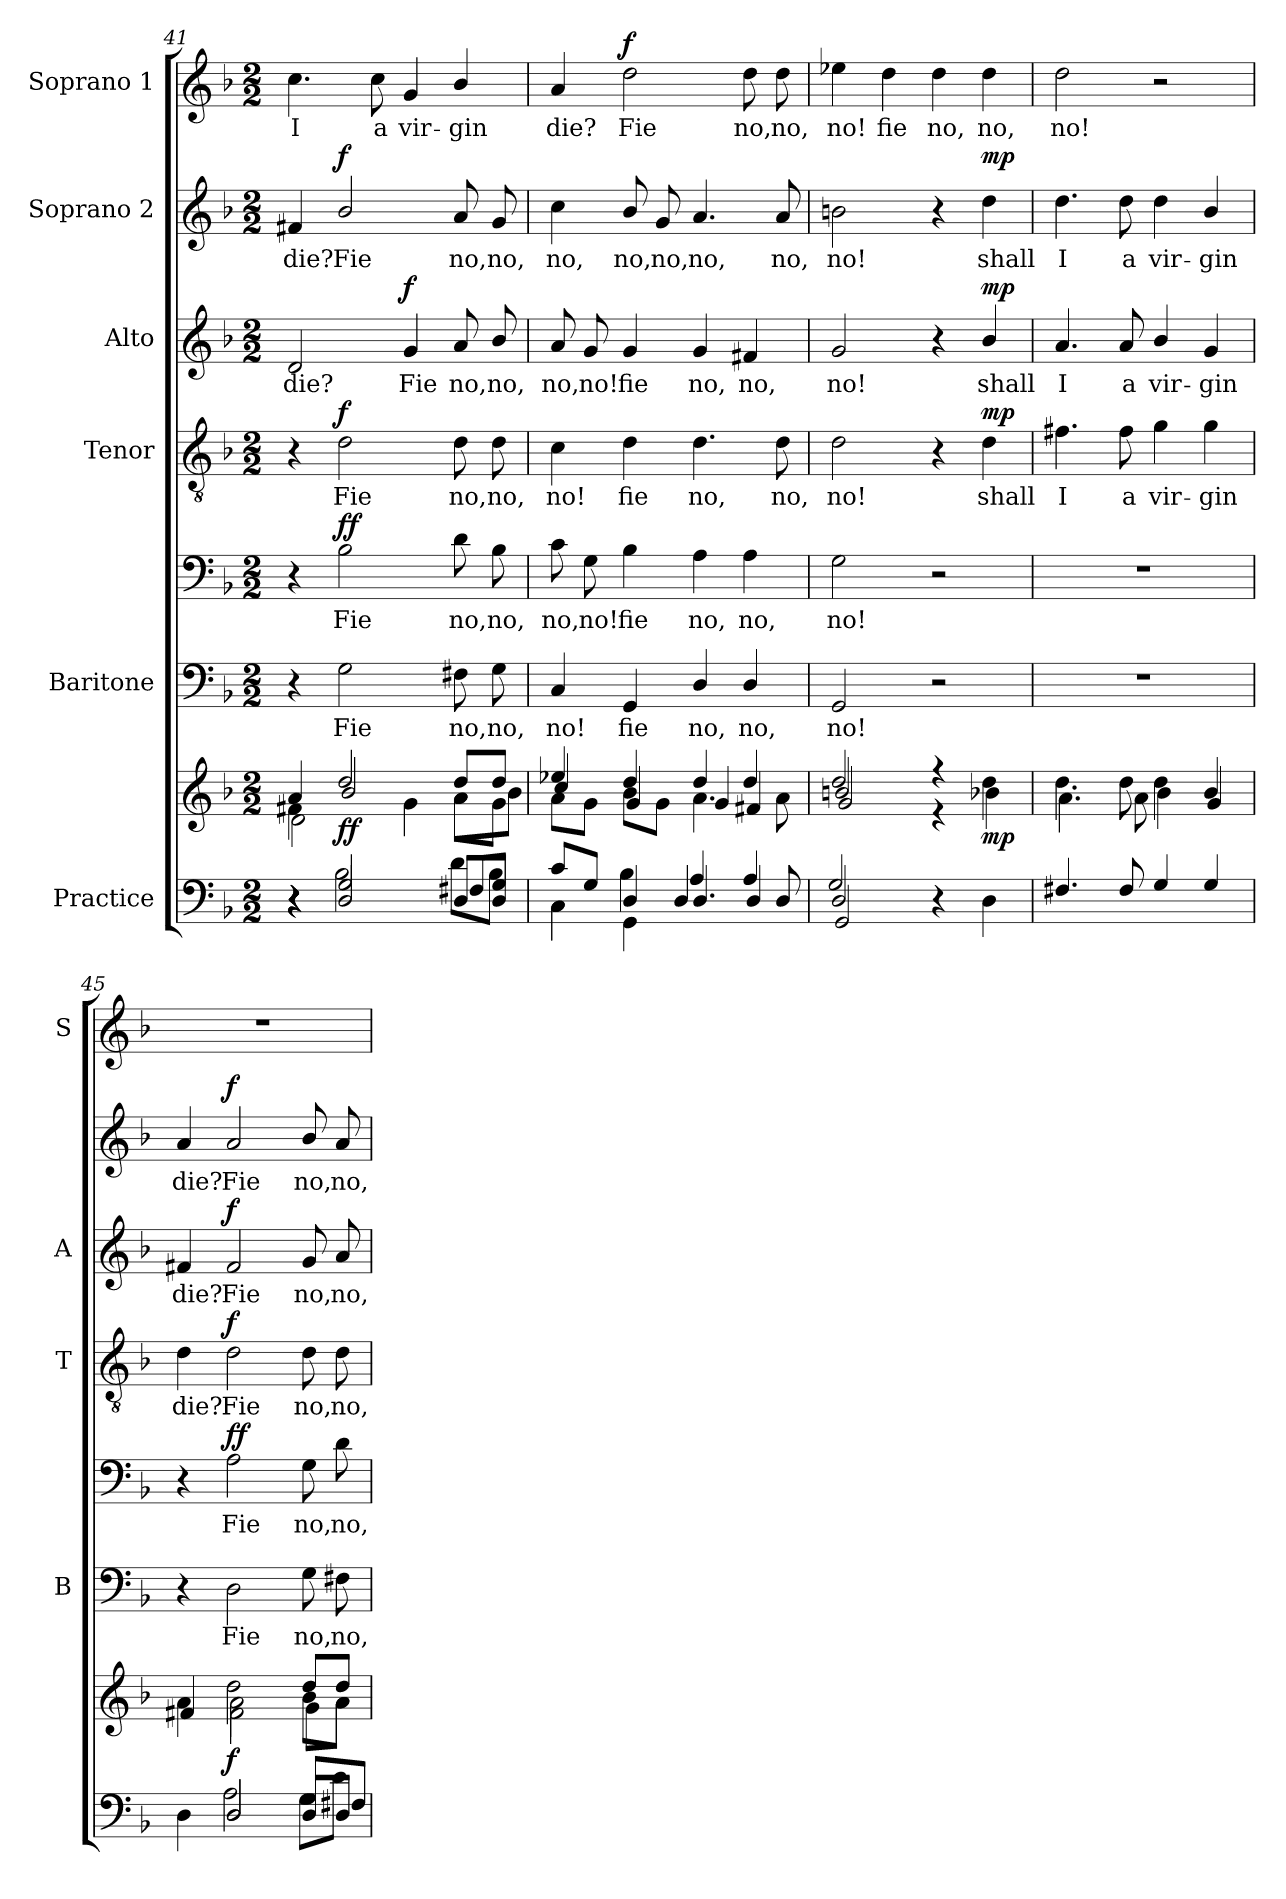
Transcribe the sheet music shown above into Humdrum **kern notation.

**kern	**kern	**dynam	**kern	**text	**kern	**text	**dynam	**kern	**text	**dynam	**kern	**text	**dynam	**kern	**text	**dynam	**kern	**text	**dynam
*part6	*part6	*part6	*part5	*part5	*part5	*part5	*part5	*part4	*part4	*part4	*part3	*part3	*part3	*part2	*part2	*part2	*part1	*part1	*part1
*staff8	*staff7	*staff7/8	*staff6	*staff6	*staff5	*staff5	*staff5/6	*staff4	*staff4	*staff4	*staff3	*staff3	*staff3	*staff2	*staff2	*staff2	*staff1	*staff1	*staff1
*I"Practice	*	*	*I"Baritone	*	*	*	*	*I"Tenor	*	*	*I"Alto	*	*	*I"Soprano 2	*	*	*I"Soprano 1	*	*
*	*	*	*I'B	*	*	*	*	*I'T	*	*	*I'A	*	*	*	*	*	*I'S	*	*
!!LO:LB:g=z
*clefF4	*clefG2	*	*clefF4	*	*clefF4	*	*	*clefGv2	*	*	*clefG2	*	*	*clefG2	*	*	*clefG2	*	*
*k[b-]	*k[b-]	*	*k[b-]	*	*k[b-]	*	*	*k[b-]	*	*	*k[b-]	*	*	*k[b-]	*	*	*k[b-]	*	*
*F:	*F:	*	*F:	*	*F:	*	*	*F:	*	*	*F:	*	*	*F:	*	*	*F:	*	*
*M2/2	*M2/2	*	*M2/2	*	*M2/2	*	*	*M2/2	*	*	*M2/2	*	*	*M2/2	*	*	*M2/2	*	*
=41	=41	=41	=41	=41	=41	=41	=41	=41	=41	=41	=41	=41	=41	=41	=41	=41	=41	=41	=41
*^	*^	*	*	*	*	*	*	*	*	*	*	*	*	*	*	*	*	*	*
*	*^	*	*^	*	*	*	*	*	*	*	*	*	*	*	*	*	*	*	*	*	*
!	!	!	!	!	!	!	!	!	!	!	!	!	!	!	!	!LO:LY:b	!	!	!LO:LY:b	!	!	!LO:LY:b	!
4r	4r	4r	4a	4f#X	2d\	.	4r	.	4r	.	.	4r	.	.	2d	die?	.	4f#X	die?	.	4.cc	I	.
!	!	!	!	!	!	!LO:DY:b	!	!LO:LY:b	!	!LO:LY:b	!	!	!LO:LY:b	!	!	!	!	!	!LO:LY:b	!	!	!	!
!	!	!	!	!	!	!LO:DY:n=1:b	!	!	!	!	!LO:DY:b=2	!	!	!	!	!	!	!	!	!	!	!	!
!	!	!	!	!	!	!	!	!	!	!	!LO:DY:n=1:b	!	!	!LO:DY:b	!	!	!	!	!	!LO:DY:b	!	!	!
2D	2B-	2G	2dd/	2b-/	.	f f	2G	Fie	2B-	Fie	f f	2d	Fie	f	.	.	.	2b-/	Fie	f	.	.	.
!	!	!	!	!	!	!	!	!	!	!	!	!	!	!	!	!	!	!	!	!	!	!LO:LY:b	!
.	.	.	.	.	.	.	.	.	.	.	.	.	.	.	.	.	.	.	.	.	8cc	a	.
!	!	!	!	!	!	!	!	!	!	!	!	!	!	!	!	!LO:LY:b	!LO:DY:b	!	!	!	!	!LO:LY:b	!
.	.	.	.	.	4g\	.	.	.	.	.	.	.	.	.	4g	Fie	f	.	.	.	4g	vir-	.
!	!	!	!	!	!	!	!	!LO:LY:b	!	!LO:LY:b	!	!	!LO:LY:b	!	!	!LO:LY:b	!	!	!LO:LY:b	!	!	!LO:LY:b	!
8DL	8dL	8F#XL	8ddL	8a\L	8a\L	.	8F#X	no,	8d	no,	.	8d	no,	.	8a	no,	.	8a	no,	.	4b-/	-gin	.
!	!	!	!	!	!	!	!	!LO:LY:b	!	!LO:LY:b	!	!	!LO:LY:b	!	!	!LO:LY:b	!	!	!LO:LY:b	!	!	!	!
8DJ	8B-J	8GJ	8ddJ	8g\J	8b-\J	.	8G	no,	8B-	no,	.	8d	no,	.	8b-/	no,	.	8g	no,	.	.	.	.
=42	=42	=42	=42	=42	=42	=42	=42	=42	=42	=42	=42	=42	=42	=42	=42	=42	=42	=42	=42	=42	=42	=42	=42
!	!	!	!	!	!	!	!	!LO:LY:b	!	!LO:LY:b	!	!	!LO:LY:b	!	!	!LO:LY:b	!	!	!LO:LY:b	!	!	!LO:LY:b	!
4C\	8c/L	4C\	4ee-X/	4cc/	8a\L	.	4C	no!	8c	no,	.	4c	no!	.	8a	no,	.	4cc	no,	.	4a	die?	.
!	!	!	!	!	!	!	!	!	!	!LO:LY:b	!	!	!	!	!	!LO:LY:b	!	!	!	!	!	!	!
.	8G/J	.	.	.	8g\J	.	.	.	8G	no!	.	.	.	.	8g	no!	.	.	.	.	.	.	.
!	!	!	!	!	!	!	!	!LO:LY:b	!	!LO:LY:b	!	!	!LO:LY:b	!	!	!LO:LY:b	!	!	!LO:LY:b	!	!	!LO:LY:b	!LO:DY:b
4D	4B-	4GG\	4dd/	8b-\L	4g	.	4GG	fie	4B-	fie	.	4d	fie	.	4g	fie	.	8b-/	no,	.	2dd	Fie	f
!	!	!	!	!	!	!	!	!	!	!	!	!	!	!	!	!	!	!	!LO:LY:b	!	!	!	!
.	.	.	.	8g\J	.	.	.	.	.	.	.	.	.	.	.	.	.	8g	no,	.	.	.	.
!	!	!	!	!	!	!	!	!LO:LY:b	!	!LO:LY:b	!	!	!LO:LY:b	!	!	!LO:LY:b	!	!	!LO:LY:b	!	!	!	!
4.D	4A/	4D/	4dd/	4.a\	4g	.	4D/	no,	4A	no,	.	4.d	no,	.	4g	no,	.	4.a	no,	.	.	.	.
!	!	!	!	!	!	!	!	!LO:LY:b	!	!LO:LY:b	!	!	!	!	!	!LO:LY:b	!	!	!	!	!	!LO:LY:b	!
.	4A/	4D/	4dd/	.	4f#X	.	4D/	no,	4A	no,	.	.	.	.	4f#X	no,	.	.	.	.	8dd	no,	.
!	!	!	!	!	!	!	!	!	!	!	!	!	!LO:LY:b	!	!	!	!	!	!LO:LY:b	!	!	!LO:LY:b	!
8D	.	.	.	8a\	.	.	.	.	.	.	.	8d	no,	.	.	.	.	8a	no,	.	8dd	no,	.
=43	=43	=43	=43	=43	=43	=43	=43	=43	=43	=43	=43	=43	=43	=43	=43	=43	=43	=43	=43	=43	=43	=43	=43
!	!	!	!	!	!	!	!	!LO:LY:b	!	!LO:LY:b	!	!	!LO:LY:b	!	!	!LO:LY:b	!	!	!LO:LY:b	!	!	!LO:LY:b	!
2D/	2G/	2GG	2dd/	2bn/	2g	.	2GG	no!	2G	no!	.	2d	no!	.	2g	no!	.	2bn	no!	.	4ee-X	no!	.
!	!	!	!	!	!	!	!	!	!	!	!	!	!	!	!	!	!	!	!	!	!	!LO:LY:b	!
.	.	.	.	.	.	.	.	.	.	.	.	.	.	.	.	.	.	.	.	.	4dd	fie	.
!	!	!	!	!	!	!	!	!	!	!	!	!	!	!	!	!	!	!	!	!	!	!LO:LY:b	!
4r	2ryy	2ryy	2ryy	4r	4r	.	2r	.	2r	.	.	4r	.	.	4r	.	.	4r	.	.	4dd	no,	.
!	!	!	!	!	!	!LO:DY:b	!	!	!	!	!	!	!LO:LY:b	!LO:DY:b	!	!LO:LY:b	!LO:DY:b	!	!LO:LY:b	!LO:DY:b	!	!LO:LY:b	!
4D	.	.	.	4dd	4b-\	mp	.	.	.	.	.	4d	shall	mp	4b-/	shall	mp	4dd	shall	mp	4dd	no,	.
=44	=44	=44	=44	=44	=44	=44	=44	=44	=44	=44	=44	=44	=44	=44	=44	=44	=44	=44	=44	=44	=44	=44	=44
!	!	!	!	!	!	!	!	!	!	!	!	!	!LO:LY:b	!	!	!LO:LY:b	!	!	!LO:LY:b	!	!	!LO:LY:b	!
4.F#X	1ryy	1ryy	1ryy	4.dd	4.a\	.	1r	.	1r	.	.	4.f#X	I	.	4.a	I	.	4.dd	I	.	2dd	no!	.
!	!	!	!	!	!	!	!	!	!	!	!	!	!LO:LY:b	!	!	!LO:LY:b	!	!	!LO:LY:b	!	!	!	!
8F#	.	.	.	8dd	8a\	.	.	.	.	.	.	8f#	a	.	8a	a	.	8dd	a	.	.	.	.
!	!	!	!	!	!	!	!	!	!	!	!	!	!LO:LY:b	!	!	!LO:LY:b	!	!	!LO:LY:b	!	!	!	!
4G	.	.	.	4dd	4b-\	.	.	.	.	.	.	4g	vir-	.	4b-/	vir-	.	4dd	vir-	.	2r	.	.
!	!	!	!	!	!	!	!	!	!	!	!	!	!LO:LY:b	!	!	!LO:LY:b	!	!	!LO:LY:b	!	!	!	!
4G	.	.	.	4b-/	4g	.	.	.	.	.	.	4g	-gin	.	4g	-gin	.	4b-/	-gin	.	.	.	.
=45	=45	=45	=45	=45	=45	=45	=45	=45	=45	=45	=45	=45	=45	=45	=45	=45	=45	=45	=45	=45	=45	=45	=45
!	!	!	!	!	!	!	!	!	!	!	!	!	!LO:LY:b	!	!	!LO:LY:b	!	!	!LO:LY:b	!	!	!	!
4D	4ryy	4ryy	4ryy	4a	4f#X	.	4r	.	4r	.	.	4d	die?	.	4f#X	die?	.	4a	die?	.	1r	.	.
!	!	!	!	!	!	!LO:DY:b	!	!LO:LY:b	!	!LO:LY:b	!LO:DY:b=2	!	!LO:LY:b	!	!	!LO:LY:b	!	!	!LO:LY:b	!	!	!	!
!	!	!	!	!	!	!	!	!	!	!	!LO:DY:n=1:b	!	!	!LO:DY:b	!	!	!LO:DY:b	!	!	!LO:DY:b	!	!	!
2D	2A	2D	2dd\	2a\	2f#\	f	2D	Fie	2A	Fie	f f	2d	Fie	f	2f#	Fie	f	2a	Fie	f	.	.	.
!	!	!	!	!	!	!	!	!LO:LY:b	!	!LO:LY:b	!	!	!LO:LY:b	!	!	!LO:LY:b	!	!	!LO:LY:b	!	!	!	!
8DL	8GL	8GL	8ddL	8b-\L	8g\L	.	8G	no,	8G	no,	.	8d	no,	.	8g	no,	.	8b-/	no,	.	.	.	.
!	!	!	!	!	!	!	!	!LO:LY:b	!	!LO:LY:b	!	!	!LO:LY:b	!	!	!LO:LY:b	!	!	!LO:LY:b	!	!	!	!
8DJ	8dJ	8F#XJ	8ddJ	8a\J	8a\J	.	8F#X	no,	8d	no,	.	8d	no,	.	8a	no,	.	8a	no,	.	.	.	.
*v	*v	*v	*	*	*	*	*	*	*	*	*	*	*	*	*	*	*	*	*	*	*	*	*
*	*v	*v	*v	*	*	*	*	*	*	*	*	*	*	*	*	*	*	*	*	*	*
=	=	=	=	=	=	=	=	=	=	=	=	=	=	=	=	=	=	=	=
*-	*-	*-	*-	*-	*-	*-	*-	*-	*-	*-	*-	*-	*-	*-	*-	*-	*-	*-	*-
